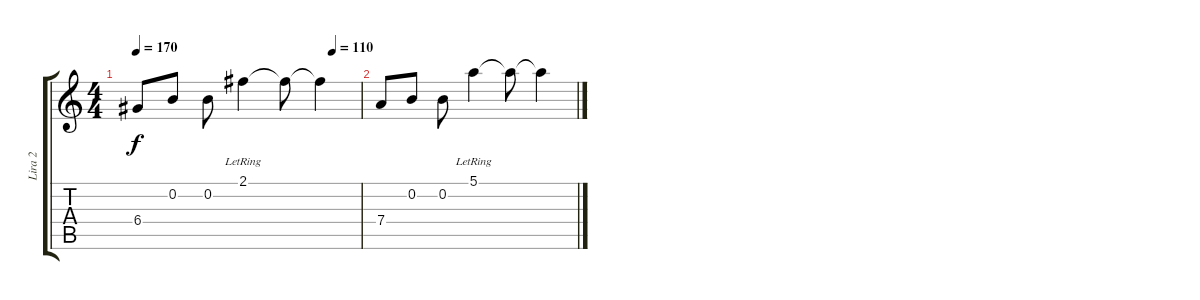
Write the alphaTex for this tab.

\track ("Lira 2" "Lira 2") {instrument electricguitarmuted}
\staff {score tabs}
\tuning (E4 B3 G3 D3 A2 E2) {hide}
\ts (4 4)
\tempo 170
\tempo (110 0.875)
\clef g2
\ks c
6.4.8{dy f} 0.2.8 0.2.8 2.1{lr}.4 2.1{t}.8 2.1{t}.4 |
7.4.8 0.2.8 0.2.8 5.1{lr}.4 5.1{t}.8 5.1{t}.4
